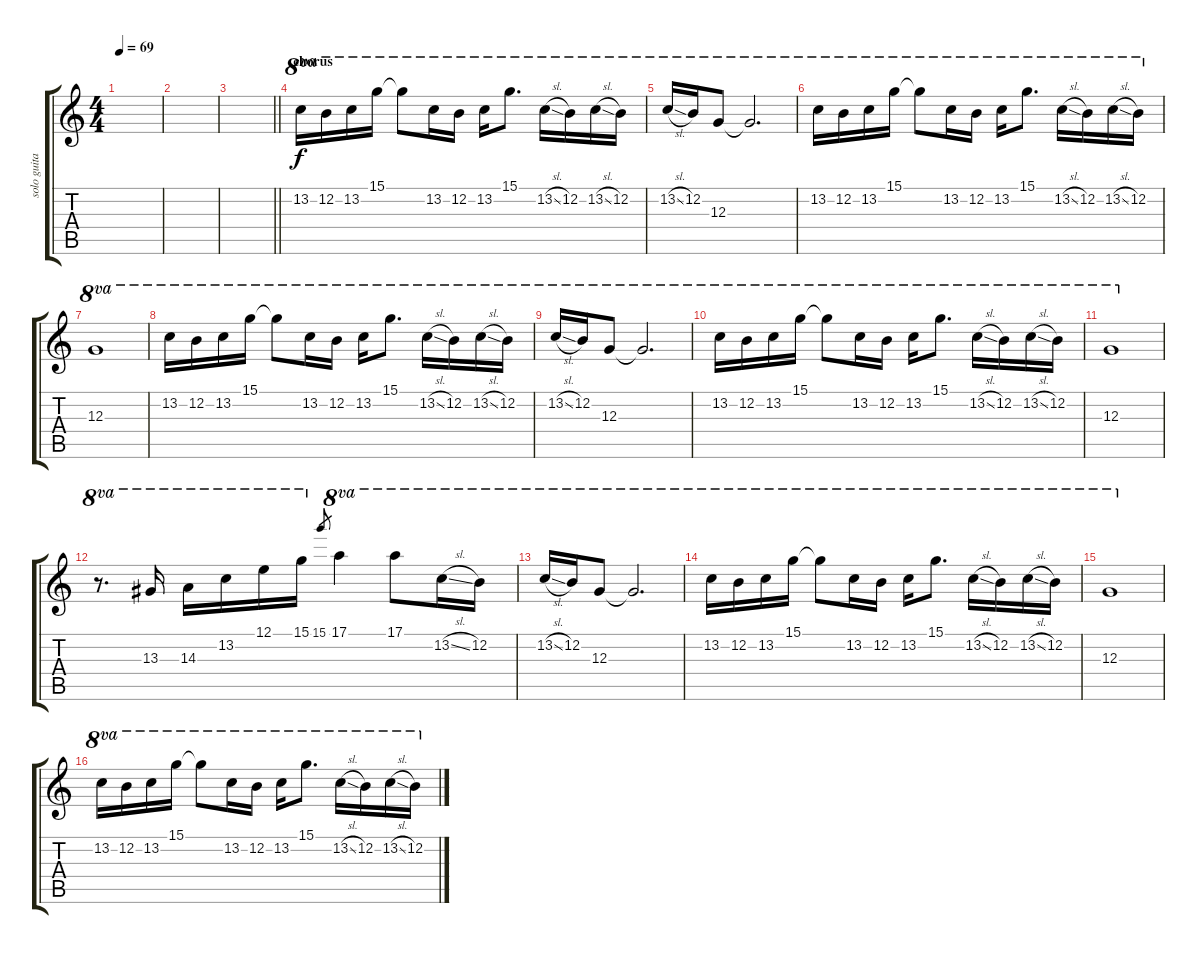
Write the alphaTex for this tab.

\track ("solo guitar" "solo guita") {instrument overdrivenguitar}
\staff {score tabs}
\tuning (E4 B3 G3 D3 A2 E2) {hide}
\ts (4 4)
\tempo 69
\clef g2
\ks c
|
|
\barLineRight lightlight
|
\section ("" "chorus")
13.2.16{ot 8va} 12.2.16{ot 8va} 13.2.16{ot 8va} 15.1.16{ot 8va} 15.1{t}.8{ot 8va} 13.2.16{ot 8va} 12.2.16{ot 8va} 13.2.16{ot 8va} 15.1.8{d ot 8va} 13.2{sl}.16{ot 8va} 12.2.16{ot 8va} 13.2{sl}.16{ot 8va} 12.2.16{ot 8va} |
13.2{sl}.16{ot 8va} 12.2.16{ot 8va} 12.3.8{ot 8va} 12.3{t}.2{d ot 8va} |
13.2.16{ot 8va} 12.2.16{ot 8va} 13.2.16{ot 8va} 15.1.16{ot 8va} 15.1{t}.8{ot 8va} 13.2.16{ot 8va} 12.2.16{ot 8va} 13.2.16{ot 8va} 15.1.8{d ot 8va} 13.2{sl}.16{ot 8va} 12.2.16{ot 8va} 13.2{sl}.16{ot 8va} 12.2.16{ot 8va} |
12.3.1{ot 8va} |
13.2.16{ot 8va} 12.2.16{ot 8va} 13.2.16{ot 8va} 15.1.16{ot 8va} 15.1{t}.8{ot 8va} 13.2.16{ot 8va} 12.2.16{ot 8va} 13.2.16{ot 8va} 15.1.8{d ot 8va} 13.2{sl}.16{ot 8va} 12.2.16{ot 8va} 13.2{sl}.16{ot 8va} 12.2.16{ot 8va} |
13.2{sl}.16{ot 8va} 12.2.16{ot 8va} 12.3.8{ot 8va} 12.3{t}.2{d ot 8va} |
13.2.16{ot 8va} 12.2.16{ot 8va} 13.2.16{ot 8va} 15.1.16{ot 8va} 15.1{t}.8{ot 8va} 13.2.16{ot 8va} 12.2.16{ot 8va} 13.2.16{ot 8va} 15.1.8{d ot 8va} 13.2{sl}.16{ot 8va} 12.2.16{ot 8va} 13.2{sl}.16{ot 8va} 12.2.16{ot 8va} |
12.3.1{ot 8va} |
r.8{d ot 8va} 13.3.16{ot 8va} 14.3.16{ot 8va} 13.2.16{ot 8va} 12.1.16{ot 8va} 15.1.16{ot 8va} 15.1.8{gr} 17.1.4{ot 8va} 17.1.8{ot 8va} 13.2{sl}.16{ot 8va} 12.2.16{ot 8va} |
13.2{sl}.16{ot 8va} 12.2.16{ot 8va} 12.3.8{ot 8va} 12.3{t}.2{d ot 8va} |
13.2.16{ot 8va} 12.2.16{ot 8va} 13.2.16{ot 8va} 15.1.16{ot 8va} 15.1{t}.8{ot 8va} 13.2.16{ot 8va} 12.2.16{ot 8va} 13.2.16{ot 8va} 15.1.8{d ot 8va} 13.2{sl}.16{ot 8va} 12.2.16{ot 8va} 13.2{sl}.16{ot 8va} 12.2.16{ot 8va} |
12.3.1{ot 8va} |
13.2.16{ot 8va} 12.2.16{ot 8va} 13.2.16{ot 8va} 15.1.16{ot 8va} 15.1{t}.8{ot 8va} 13.2.16{ot 8va} 12.2.16{ot 8va} 13.2.16{ot 8va} 15.1.8{d ot 8va} 13.2{sl}.16{ot 8va} 12.2.16{ot 8va} 13.2{sl}.16{ot 8va} 12.2.16{ot 8va}
